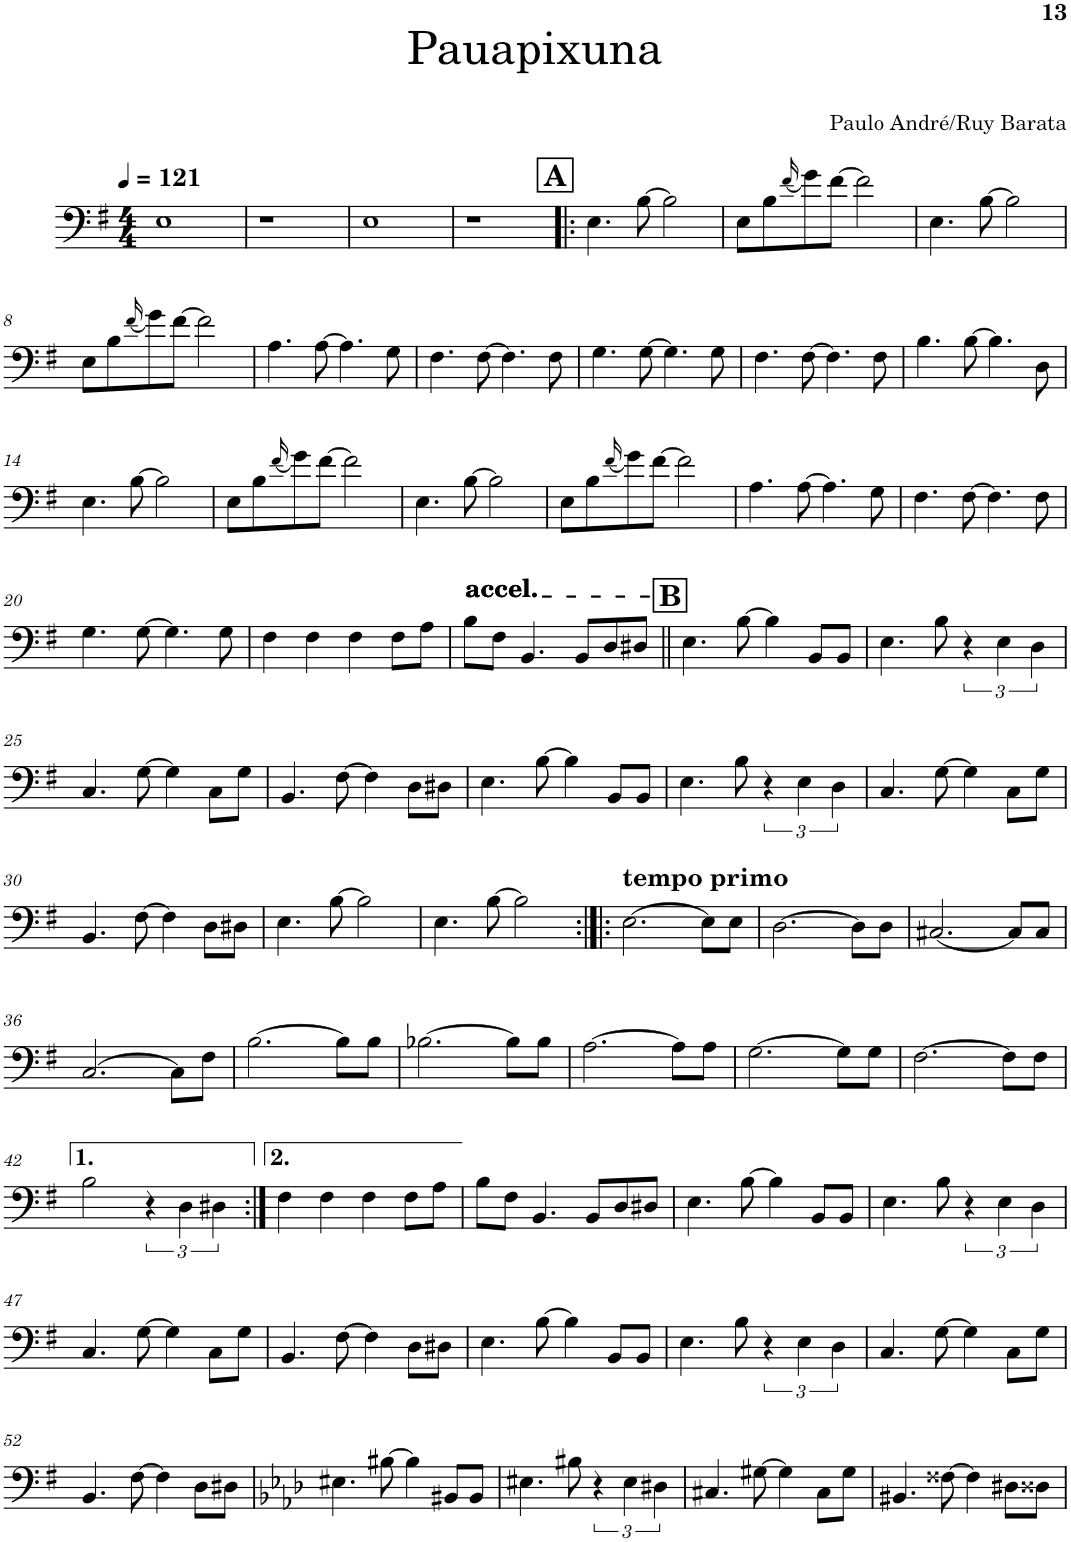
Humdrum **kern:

**kern
*part1
*staff1
*I"Acoustic Bass
*I'Bass
!!LO:PB:g=z
*clefF4
*Trd7c12
*k[f#]
*M4/4
*MM121
=1
1E
=2
1r
=3
1E
=4
1r
!!LO:REH:place=s1:a:B:cj:fs=14:t=A
=5!|:
4.E\
[8B\
2B\]
=6
8E\L
8B\
(16qf#/
8g\)
[8f#\J
2f#\]
=7
4.E\
[8B\
2B\]
!!LO:LB:g=z
=8
8E\L
8B\
(16qf#/
8g\)
[8f#\J
2f#\]
=9
4.A\
[8A\
4.A\]
8G\
=10
4.F#\
[8F#\
4.F#\]
8F#\
=11
4.G\
[8G\
4.G\]
8G\
=12
4.F#\
[8F#\
4.F#\]
8F#\
=13
4.B\
[8B\
4.B\]
8D\
!!LO:LB:g=z
=14
4.E\
[8B\
2B\]
=15
8E\L
8B\
(16qf#/
8g\)
[8f#\J
2f#\]
=16
4.E\
[8B\
2B\]
=17
8E\L
8B\
(16qf#/
8g\)
[8f#\J
2f#\]
=18
4.A\
[8A\
4.A\]
8G\
=19
4.F#\
[8F#\
4.F#\]
8F#\
!!LO:LB:g=z
=20
4.G\
[8G\
4.G\]
8G\
=21
4F#\
4F#\
4F#\
8F#\L
8A\J
=22
!LO:TX:a:t=accel.
!LO:TX:a:t=accel.
!LO:TX:a:t=accel.
8B\L
8F#\J
4.BB/
8BB/L
8D/
8D#X/J
!!LO:REH:place=s1:a:B:cj:fs=14:t=B
=23||
4.E\
[8B\
4B\]
8BB/L
8BB/J
=24
4.E\
8B\
6r
6E\
6D\
!!LO:LB:g=z
=25
4.C/
[8G\
4G\]
8C\L
8G\J
=26
4.BB/
[8F#\
4F#\]
8D\L
8D#X\J
=27
4.E\
[8B\
4B\]
8BB/L
8BB/J
=28
4.E\
8B\
6r
6E\
6D\
=29
4.C/
[8G\
4G\]
8C\L
8G\J
!!LO:LB:g=z
=30
4.BB/
[8F#\
4F#\]
8D\L
8D#X\J
=31
4.E\
[8B\
2B\]
=32
4.E\
[8B\
2B\]
=33:|!|:
!LO:TX:a:B:t=tempo primo
[2.E\
8E\L]
8E\J
=34
[2.D\
8D\L]
8D\J
=35
[2.C#X/
8C#/L]
8C#/J
!!LO:LB:g=z
=36
[2.C/
8C\L]
8F#\J
=37
[2.B\
8B\L]
8B\J
=38
[2.B-X\
8B-\L]
8B-\J
=39
[2.A\
8A\L]
8A\J
=40
[2.G\
8G\L]
8G\J
=41
[2.F#\
8F#\L]
8F#\J
!!LO:LB:g=z
=42
2B\
6r
6D\
6D#X\
=43:|!
4F#\
4F#\
4F#\
8F#\L
8A\J
=44
8B\L
8F#\J
4.BB/
8BB/L
8D/
8D#X/J
=45
4.E\
[8B\
4B\]
8BB/L
8BB/J
=46
4.E\
8B\
6r
6E\
6D\
!!LO:LB:g=z
=47
4.C/
[8G\
4G\]
8C\L
8G\J
=48
4.BB/
[8F#\
4F#\]
8D\L
8D#X\J
=49
4.E\
[8B\
4B\]
8BB/L
8BB/J
=50
4.E\
8B\
6r
6E\
6D\
=51
4.C/
[8G\
4G\]
8C\L
8G\J
!!LO:LB:g=z
=52
4.BB/
[8F#\
4F#\]
8D\L
8D#X\J
=53
*k[b-e-a-d-]
4.E#X\
[8B#X\
4B#\]
8BB#X/L
8BB#/J
=54
4.E#X\
8B#X\
6r
6E#\
6D#X\
=55
4.C#X/
[8G#X\
4G#\]
8C#\L
8G#\J
=56
4.BB#X/
[8F##X\
4F##\]
8D#X\L
8D##X\J
=
*-
